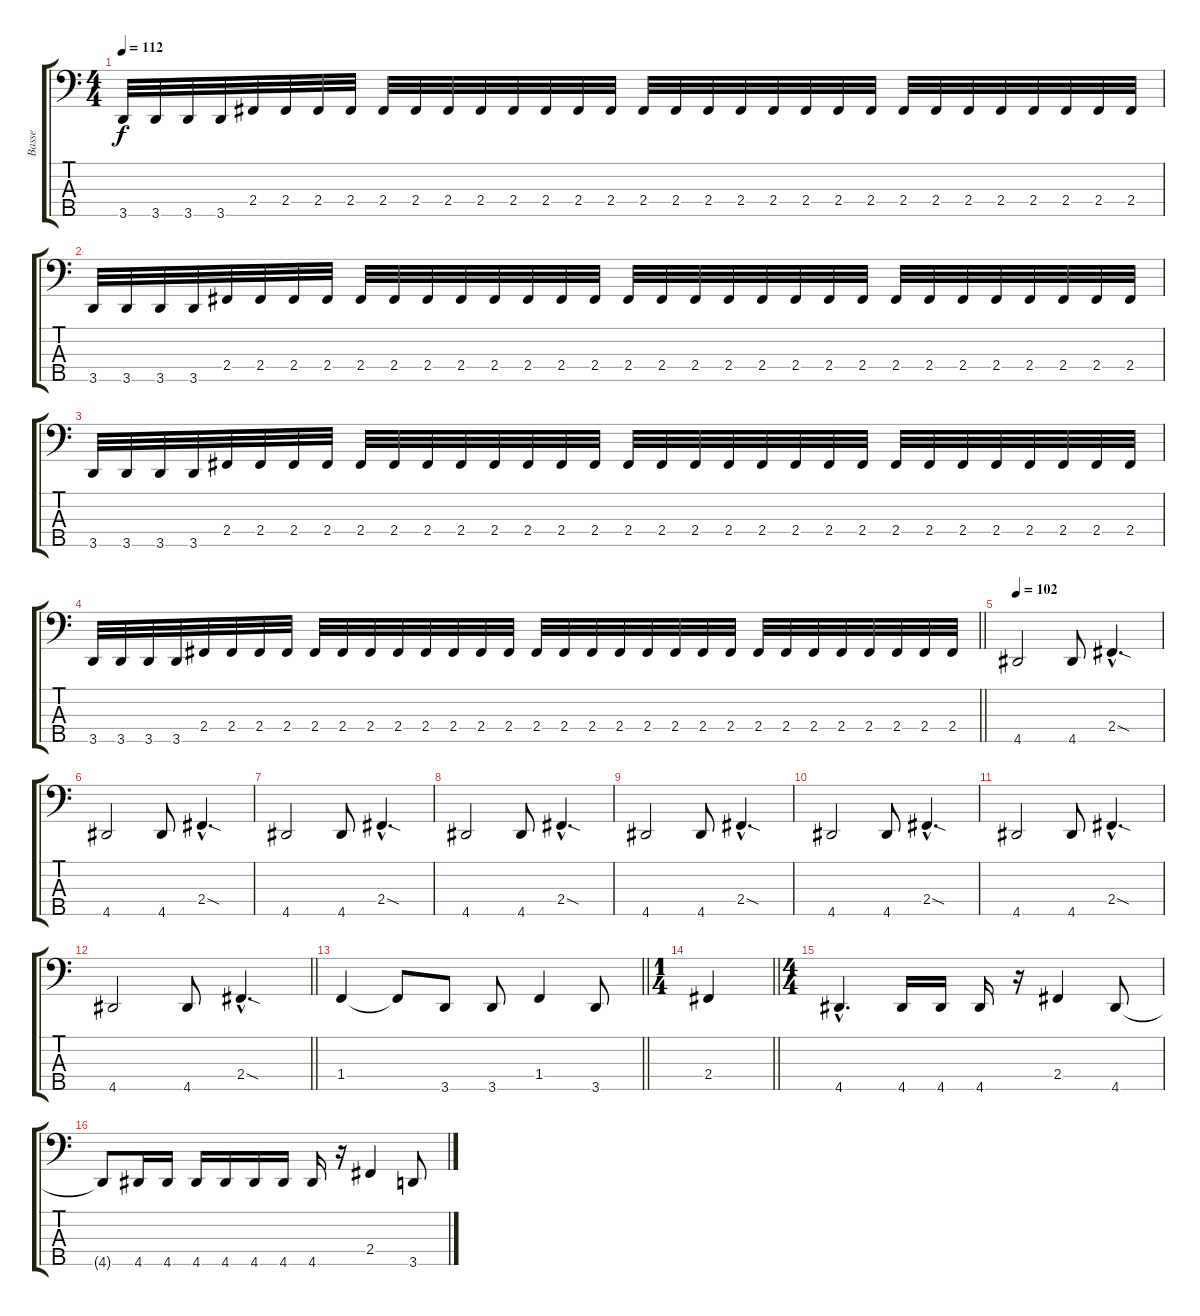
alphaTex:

\track ("Basse" "Basse") {instrument electricbassfinger}
\staff {score tabs}
\tuning (G2 D2 A1 E1 B0) {hide}
\ts (4 4)
\tempo 112
\clef f4
\ks c
3.5.32{dy f} 3.5.32 3.5.32 3.5.32 2.4.32 2.4.32 2.4.32 2.4.32 2.4.32 2.4.32 2.4.32 2.4.32 2.4.32 2.4.32 2.4.32 2.4.32 2.4.32 2.4.32 2.4.32 2.4.32 2.4.32 2.4.32 2.4.32 2.4.32 2.4.32 2.4.32 2.4.32 2.4.32 2.4.32 2.4.32 2.4.32 2.4.32 |
3.5.32 3.5.32 3.5.32 3.5.32 2.4.32 2.4.32 2.4.32 2.4.32 2.4.32 2.4.32 2.4.32 2.4.32 2.4.32 2.4.32 2.4.32 2.4.32 2.4.32 2.4.32 2.4.32 2.4.32 2.4.32 2.4.32 2.4.32 2.4.32 2.4.32 2.4.32 2.4.32 2.4.32 2.4.32 2.4.32 2.4.32 2.4.32 |
3.5.32 3.5.32 3.5.32 3.5.32 2.4.32 2.4.32 2.4.32 2.4.32 2.4.32 2.4.32 2.4.32 2.4.32 2.4.32 2.4.32 2.4.32 2.4.32 2.4.32 2.4.32 2.4.32 2.4.32 2.4.32 2.4.32 2.4.32 2.4.32 2.4.32 2.4.32 2.4.32 2.4.32 2.4.32 2.4.32 2.4.32 2.4.32 |
\barLineRight lightlight
3.5.32 3.5.32 3.5.32 3.5.32 2.4.32 2.4.32 2.4.32 2.4.32 2.4.32 2.4.32 2.4.32 2.4.32 2.4.32 2.4.32 2.4.32 2.4.32 2.4.32 2.4.32 2.4.32 2.4.32 2.4.32 2.4.32 2.4.32 2.4.32 2.4.32 2.4.32 2.4.32 2.4.32 2.4.32 2.4.32 2.4.32 2.4.32 |
\tempo 102
4.5.2 4.5.8 2.4{sod hac}.4{d} |
4.5.2 4.5.8 2.4{sod hac}.4{d} |
4.5.2 4.5.8 2.4{sod hac}.4{d} |
4.5.2 4.5.8 2.4{sod hac}.4{d} |
4.5.2 4.5.8 2.4{sod hac}.4{d} |
4.5.2 4.5.8 2.4{sod hac}.4{d} |
4.5.2 4.5.8 2.4{sod hac}.4{d} |
\barLineRight lightlight
4.5.2 4.5.8 2.4{sod hac}.4{d} |
\barLineRight lightlight
1.4.4 1.4{t}.8 3.5.8 3.5.8 1.4.4 3.5.8 |
\ts (1 4)
\barLineRight lightlight
2.4.4 |
\ts (4 4)
4.5{hac}.4{d} 4.5.16 4.5.16 4.5.16 r.16 2.4.4 4.5.8 |
4.5{t}.8 4.5.16 4.5.16 4.5.16 4.5.16 4.5.16 4.5.16 4.5.16 r.16 2.4.4 3.5.8
